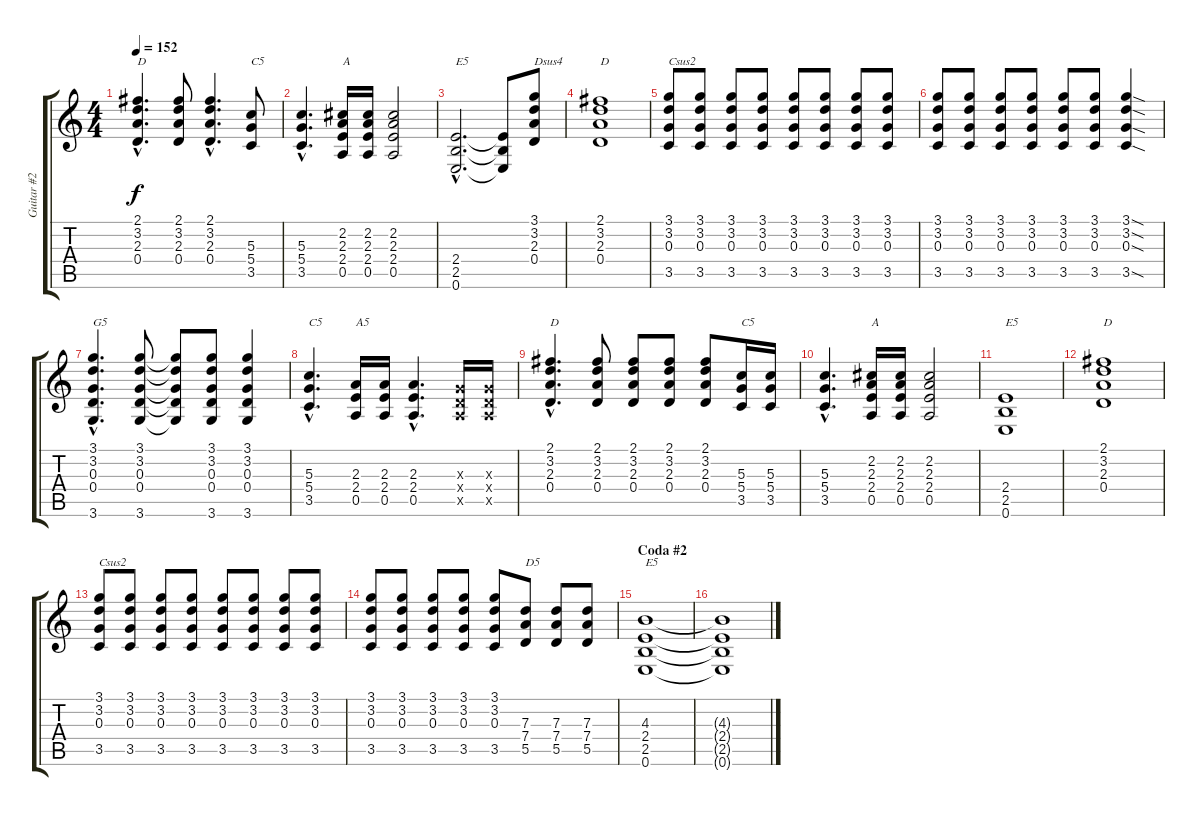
\track ("Guitar #2" "Guitar #2") {instrument distortionguitar}
\staff {score tabs}
\tuning (E4 B3 G3 D3 A2 E2) {hide}
\ts (4 4)
\tempo 152
\clef g2
\ks c
(2.1{hac} 3.2{hac} 2.3{hac} 0.4{hac}).4{d txt "D" dy f} (2.1 3.2 2.3 0.4).8 (2.1{hac} 3.2{hac} 2.3{hac} 0.4{hac}).4{d} (5.3 5.4 3.5).8{txt "C5"} |
(5.3{hac} 5.4{hac} 3.5{hac}).4{d} (2.2 2.3 2.4 0.5).16{txt "A"} (2.2 2.3 2.4 0.5).16 (2.2 2.3 2.4 0.5).2 |
(2.4{hac} 2.5{hac} 0.6{hac}).2{d txt "E5"} (2.4{t} 2.5{t} 0.6{t}).8 (3.1 3.2 2.3 0.4).8{txt "Dsus4"} |
(2.1 3.2 2.3 0.4).1{txt "D"} |
(3.1 3.2 0.3 3.5).8{txt "Csus2"} (3.1 3.2 0.3 3.5).8 (3.1 3.2 0.3 3.5).8 (3.1 3.2 0.3 3.5).8 (3.1 3.2 0.3 3.5).8 (3.1 3.2 0.3 3.5).8 (3.1 3.2 0.3 3.5).8 (3.1 3.2 0.3 3.5).8 |
(3.1 3.2 0.3 3.5).8 (3.1 3.2 0.3 3.5).8 (3.1 3.2 0.3 3.5).8 (3.1 3.2 0.3 3.5).8 (3.1 3.2 0.3 3.5).8 (3.1 3.2 0.3 3.5).8 (3.1{sod} 3.2{sod} 0.3{sod} 3.5{sod}).4 |
(3.1{hac} 3.2{hac} 0.3{hac} 0.4{hac} 3.6{hac}).4{d txt "G5"} (3.1 3.2 0.3 0.4 3.6).8 (3.1{t} 3.2{t} 0.3{t} 0.4{t} 3.6{t}).8 (3.1 3.2 0.3 0.4 3.6).8 (3.1 3.2 0.3 0.4 3.6).4 |
(5.3{hac} 5.4{hac} 3.5{hac}).4{d txt "C5"} (2.3 2.4 0.5).16{txt "A5"} (2.3 2.4 0.5).16 (2.3{hac} 2.4{hac} 0.5{hac}).4{d} (0.3{x} 0.4{x} 0.5{x}).16 (0.3{x} 0.4{x} 0.5{x}).16 |
(2.1{hac} 3.2{hac} 2.3{hac} 0.4{hac}).4{d txt "D"} (2.1 3.2 2.3 0.4).8 (2.1 3.2 2.3 0.4).8 (2.1 3.2 2.3 0.4).8 (2.1 3.2 2.3 0.4).8 (5.3 5.4 3.5).16{txt "C5"} (5.3 5.4 3.5).16 |
(5.3{hac} 5.4{hac} 3.5{hac}).4{d} (2.2 2.3 2.4 0.5).16{txt "A"} (2.2 2.3 2.4 0.5).16 (2.2 2.3 2.4 0.5).2 |
(2.4 2.5 0.6).1{txt "E5"} |
(2.1 3.2 2.3 0.4).1{txt "D"} |
(3.1 3.2 0.3 3.5).8{txt "Csus2"} (3.1 3.2 0.3 3.5).8 (3.1 3.2 0.3 3.5).8 (3.1 3.2 0.3 3.5).8 (3.1 3.2 0.3 3.5).8 (3.1 3.2 0.3 3.5).8 (3.1 3.2 0.3 3.5).8 (3.1 3.2 0.3 3.5).8 |
(3.1 3.2 0.3 3.5).8 (3.1 3.2 0.3 3.5).8 (3.1 3.2 0.3 3.5).8 (3.1 3.2 0.3 3.5).8 (3.1 3.2 0.3 3.5).8 (7.3 7.4 5.5).8{txt "D5"} (7.3 7.4 5.5).8 (7.3 7.4 5.5).8 |
\section ("" "Coda #2")
(4.3 2.4 2.5 0.6).1{txt "E5"} |
(4.3{t} 2.4{t} 2.5{t} 0.6{t}).1
